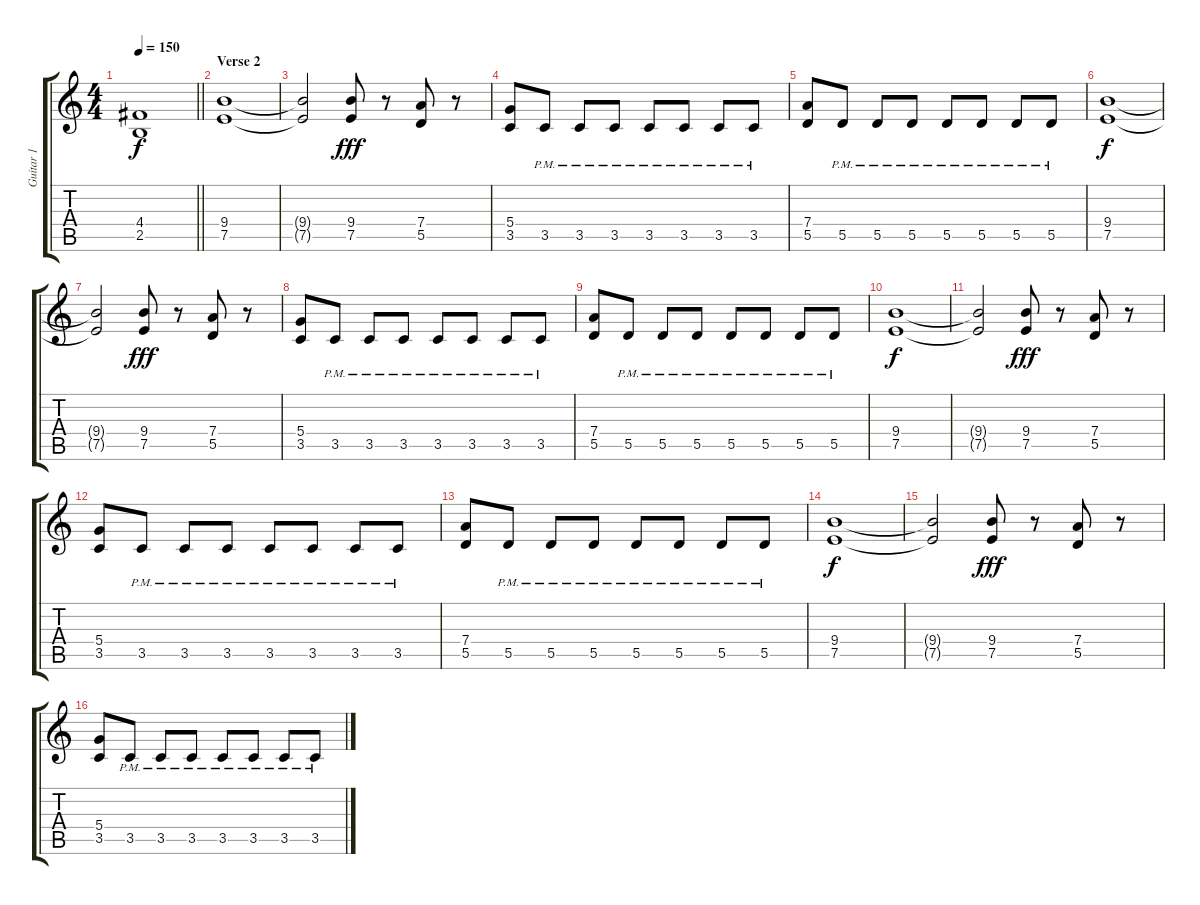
\track ("Guitar 1" "Guitar 1") {instrument distortionguitar}
\staff {score tabs}
\tuning (E4 B3 G3 D3 A2 E2) {hide}
\ts (4 4)
\tempo 150
\clef g2
\barLineRight lightlight
\ks c
(4.4{t} 2.5{t}).1{dy f} |
\section ("" "Verse 2")
(9.4 7.5).1 |
(9.4{t} 7.5{t}).2 (9.4 7.5).8{dy fff} r.8 (7.4 5.5).8 r.8 |
(5.4 3.5).8 3.5{pm}.8 3.5{pm}.8 3.5{pm}.8 3.5{pm}.8 3.5{pm}.8 3.5{pm}.8 3.5{pm}.8 |
(7.4 5.5).8 5.5{pm}.8 5.5{pm}.8 5.5{pm}.8 5.5{pm}.8 5.5{pm}.8 5.5{pm}.8 5.5{pm}.8 |
(9.4 7.5).1{dy f} |
(9.4{t} 7.5{t}).2 (9.4 7.5).8{dy fff} r.8 (7.4 5.5).8 r.8 |
(5.4 3.5).8 3.5{pm}.8 3.5{pm}.8 3.5{pm}.8 3.5{pm}.8 3.5{pm}.8 3.5{pm}.8 3.5{pm}.8 |
(7.4 5.5).8 5.5{pm}.8 5.5{pm}.8 5.5{pm}.8 5.5{pm}.8 5.5{pm}.8 5.5{pm}.8 5.5{pm}.8 |
(9.4 7.5).1{dy f} |
(9.4{t} 7.5{t}).2 (9.4 7.5).8{dy fff} r.8 (7.4 5.5).8 r.8 |
(5.4 3.5).8 3.5{pm}.8 3.5{pm}.8 3.5{pm}.8 3.5{pm}.8 3.5{pm}.8 3.5{pm}.8 3.5{pm}.8 |
(7.4 5.5).8 5.5{pm}.8 5.5{pm}.8 5.5{pm}.8 5.5{pm}.8 5.5{pm}.8 5.5{pm}.8 5.5{pm}.8 |
(9.4 7.5).1{dy f} |
(9.4{t} 7.5{t}).2 (9.4 7.5).8{dy fff} r.8 (7.4 5.5).8 r.8 |
(5.4 3.5).8 3.5{pm}.8 3.5{pm}.8 3.5{pm}.8 3.5{pm}.8 3.5{pm}.8 3.5{pm}.8 3.5{pm}.8
